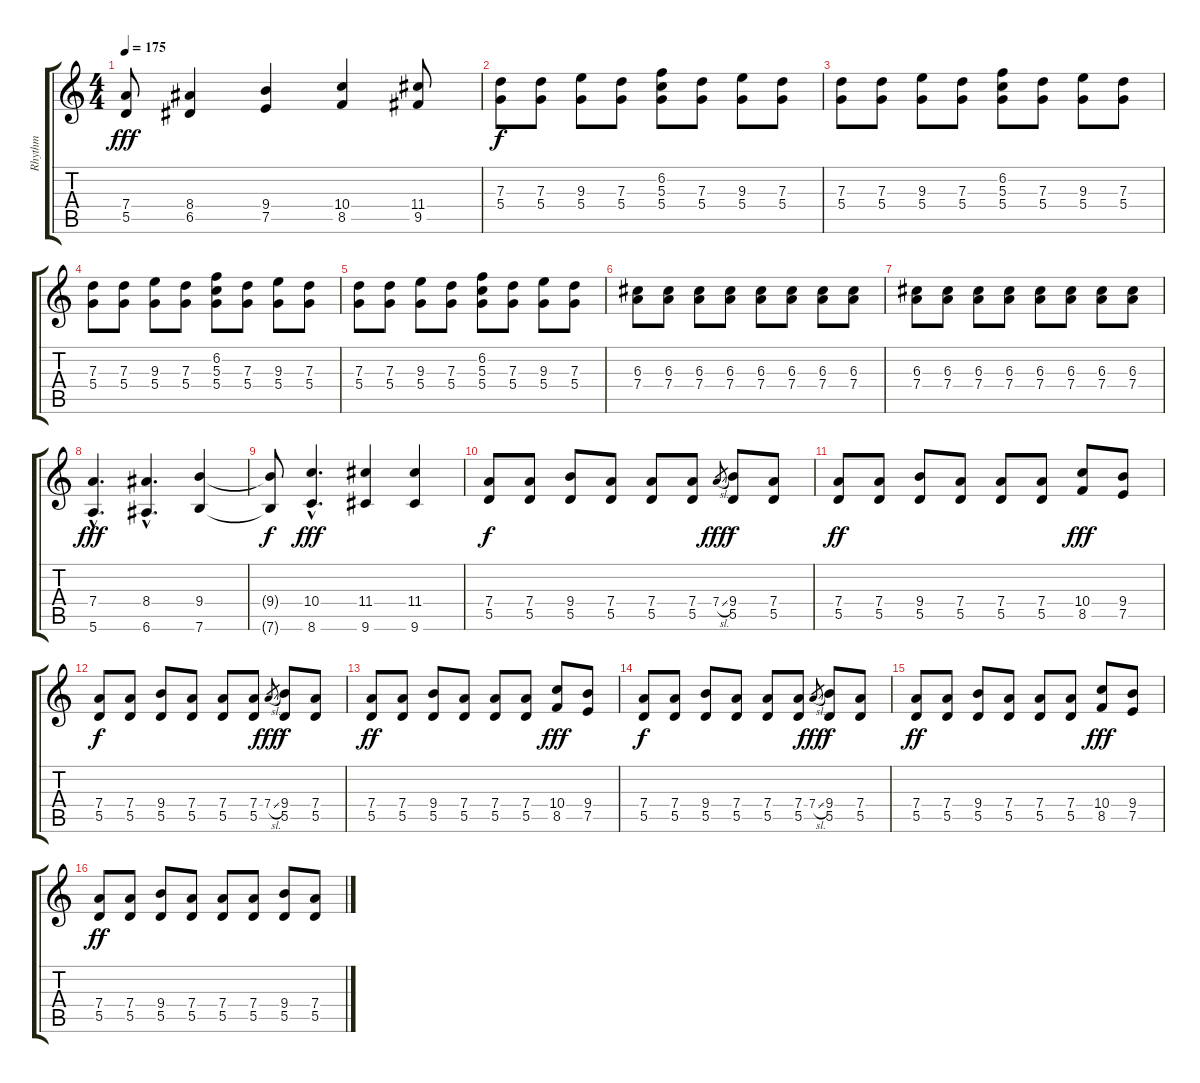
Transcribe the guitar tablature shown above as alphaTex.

\track ("Rhythm" "Rhythm") {instrument overdrivenguitar}
\staff {score tabs}
\tuning (E4 B3 G3 D3 A2 E2) {hide}
\ts (4 4)
\tempo 175
\clef g2
\ks c
(7.4 5.5).8{dy fff} (8.4 6.5).4 (9.4 7.5).4 (10.4 8.5).4 (11.4 9.5).8 |
(7.3 5.4).8{dy f} (7.3 5.4).8 (9.3 5.4).8 (7.3 5.4).8 (6.2 5.3 5.4).8 (7.3 5.4).8 (9.3 5.4).8 (7.3 5.4).8 |
(7.3 5.4).8 (7.3 5.4).8 (9.3 5.4).8 (7.3 5.4).8 (6.2 5.3 5.4).8 (7.3 5.4).8 (9.3 5.4).8 (7.3 5.4).8 |
(7.3 5.4).8 (7.3 5.4).8 (9.3 5.4).8 (7.3 5.4).8 (6.2 5.3 5.4).8 (7.3 5.4).8 (9.3 5.4).8 (7.3 5.4).8 |
(7.3 5.4).8 (7.3 5.4).8 (9.3 5.4).8 (7.3 5.4).8 (6.2 5.3 5.4).8 (7.3 5.4).8 (9.3 5.4).8 (7.3 5.4).8 |
(6.3 7.4).8 (6.3 7.4).8 (6.3 7.4).8 (6.3 7.4).8 (6.3 7.4).8 (6.3 7.4).8 (6.3 7.4).8 (6.3 7.4).8 |
(6.3 7.4).8 (6.3 7.4).8 (6.3 7.4).8 (6.3 7.4).8 (6.3 7.4).8 (6.3 7.4).8 (6.3 7.4).8 (6.3 7.4).8 |
(7.4{hac} 5.6{hac}).4{d dy fff} (8.4{hac} 6.6{hac}).4{d} (9.4 7.6).4 |
(9.4{t} 7.6{t}).8{dy f} (10.4{hac} 8.6{hac}).4{d dy fff} (11.4 9.6).4 (11.4 9.6).4 |
(7.4 5.5).8{dy f} (7.4 5.5).8 (9.4 5.5).8 (7.4 5.5).8 (7.4 5.5).8 (7.4 5.5).8 7.4{sl}.8{gr dy fff} (9.4 5.5).8{dy f} (7.4 5.5).8 |
(7.4 5.5).8{dy ff} (7.4 5.5).8 (9.4 5.5).8 (7.4 5.5).8 (7.4 5.5).8 (7.4 5.5).8 (10.4 8.5).8{dy fff} (9.4 7.5).8 |
(7.4 5.5).8{dy f} (7.4 5.5).8 (9.4 5.5).8 (7.4 5.5).8 (7.4 5.5).8 (7.4 5.5).8 7.4{sl}.8{gr dy fff} (9.4 5.5).8{dy f} (7.4 5.5).8 |
(7.4 5.5).8{dy ff} (7.4 5.5).8 (9.4 5.5).8 (7.4 5.5).8 (7.4 5.5).8 (7.4 5.5).8 (10.4 8.5).8{dy fff} (9.4 7.5).8 |
(7.4 5.5).8{dy f} (7.4 5.5).8 (9.4 5.5).8 (7.4 5.5).8 (7.4 5.5).8 (7.4 5.5).8 7.4{sl}.8{gr dy fff} (9.4 5.5).8{dy f} (7.4 5.5).8 |
(7.4 5.5).8{dy ff} (7.4 5.5).8 (9.4 5.5).8 (7.4 5.5).8 (7.4 5.5).8 (7.4 5.5).8 (10.4 8.5).8{dy fff} (9.4 7.5).8 |
(7.4 5.5).8{dy ff} (7.4 5.5).8 (9.4 5.5).8 (7.4 5.5).8 (7.4 5.5).8 (7.4 5.5).8 (9.4 5.5).8 (7.4 5.5).8
